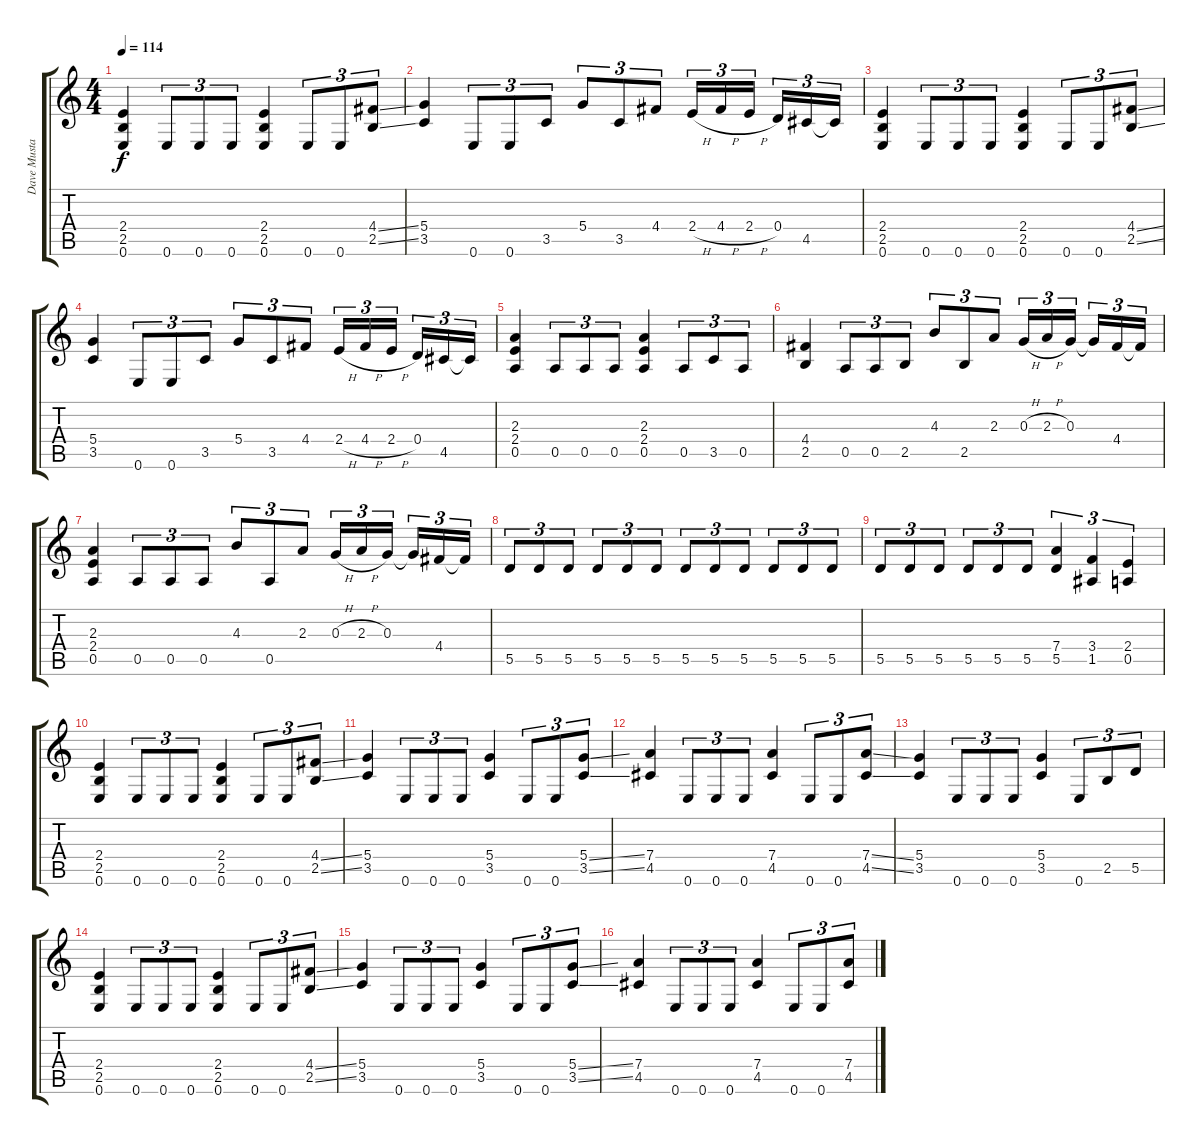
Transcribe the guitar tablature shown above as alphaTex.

\track ("Dave Mustaine" "Dave Musta") {instrument distortionguitar}
\staff {score tabs}
\tuning (E4 B3 G3 D3 A2 E2) {hide}
\ts (4 4)
\tempo 114
\clef g2
\ks c
(2.4 2.5 0.6).4{dy f} 0.6.8{tu (3 2)} 0.6.8{tu (3 2)} 0.6.8{tu (3 2)} (2.4 2.5 0.6).4 0.6.8{tu (3 2)} 0.6.8{tu (3 2)} (4.4{ss} 2.5{ss}).8{tu (3 2)} |
(5.4 3.5).4 0.6.8{tu (3 2)} 0.6.8{tu (3 2)} 3.5.8{tu (3 2)} 5.4.8{tu (3 2)} 3.5.8{tu (3 2)} 4.4.8{tu (3 2)} 2.4{h}.16{tu (3 2)} 4.4{h}.16{tu (3 2)} 2.4{h}.16{tu (3 2) beam splitsecondary} 0.4.16{tu (3 2)} 4.5.16{tu (3 2)} 4.5{t}.16{tu (3 2)} |
(2.4 2.5 0.6).4 0.6.8{tu (3 2)} 0.6.8{tu (3 2)} 0.6.8{tu (3 2)} (2.4 2.5 0.6).4 0.6.8{tu (3 2)} 0.6.8{tu (3 2)} (4.4{ss} 2.5{ss}).8{tu (3 2)} |
(5.4 3.5).4 0.6.8{tu (3 2)} 0.6.8{tu (3 2)} 3.5.8{tu (3 2)} 5.4.8{tu (3 2)} 3.5.8{tu (3 2)} 4.4.8{tu (3 2)} 2.4{h}.16{tu (3 2)} 4.4{h}.16{tu (3 2)} 2.4{h}.16{tu (3 2) beam splitsecondary} 0.4.16{tu (3 2)} 4.5.16{tu (3 2)} 4.5{t}.16{tu (3 2)} |
(2.3 2.4 0.5).4 0.5.8{tu (3 2)} 0.5.8{tu (3 2)} 0.5.8{tu (3 2)} (2.3 2.4 0.5).4 0.5.8{tu (3 2)} 3.5.8{tu (3 2)} 0.5.8{tu (3 2)} |
(4.4 2.5).4 0.5.8{tu (3 2)} 0.5.8{tu (3 2)} 2.5.8{tu (3 2)} 4.3.8{tu (3 2)} 2.5.8{tu (3 2)} 2.3.8{tu (3 2)} 0.3{h}.16{tu (3 2)} 2.3{h}.16{tu (3 2)} 0.3.16{tu (3 2) beam splitsecondary} 0.3{t}.16{tu (3 2)} 4.4.16{tu (3 2)} 4.4{t}.16{tu (3 2)} |
(2.3 2.4 0.5).4 0.5.8{tu (3 2)} 0.5.8{tu (3 2)} 0.5.8{tu (3 2)} 4.3.8{tu (3 2)} 0.5.8{tu (3 2)} 2.3.8{tu (3 2)} 0.3{h}.16{tu (3 2)} 2.3{h}.16{tu (3 2)} 0.3.16{tu (3 2) beam splitsecondary} 0.3{t}.16{tu (3 2)} 4.4.16{tu (3 2)} 4.4{t}.16{tu (3 2)} |
5.5.8{tu (3 2)} 5.5.8{tu (3 2)} 5.5.8{tu (3 2)} 5.5.8{tu (3 2)} 5.5.8{tu (3 2)} 5.5.8{tu (3 2)} 5.5.8{tu (3 2)} 5.5.8{tu (3 2)} 5.5.8{tu (3 2)} 5.5.8{tu (3 2)} 5.5.8{tu (3 2)} 5.5.8{tu (3 2)} |
5.5.8{tu (3 2)} 5.5.8{tu (3 2)} 5.5.8{tu (3 2)} 5.5.8{tu (3 2)} 5.5.8{tu (3 2)} 5.5.8{tu (3 2)} (7.4 5.5).4{tu (3 2)} (3.4 1.5).4{tu (3 2)} (2.4 0.5).4{tu (3 2)} |
(2.4 2.5 0.6).4 0.6.8{tu (3 2)} 0.6.8{tu (3 2)} 0.6.8{tu (3 2)} (2.4 2.5 0.6).4 0.6.8{tu (3 2)} 0.6.8{tu (3 2)} (4.4{ss} 2.5{ss}).8{tu (3 2)} |
(5.4 3.5).4 0.6.8{tu (3 2)} 0.6.8{tu (3 2)} 0.6.8{tu (3 2)} (5.4 3.5).4 0.6.8{tu (3 2)} 0.6.8{tu (3 2)} (5.4{ss} 3.5{ss}).8{tu (3 2)} |
(7.4 4.5).4 0.6.8{tu (3 2)} 0.6.8{tu (3 2)} 0.6.8{tu (3 2)} (7.4 4.5).4 0.6.8{tu (3 2)} 0.6.8{tu (3 2)} (7.4{ss} 4.5{ss}).8{tu (3 2)} |
(5.4 3.5).4 0.6.8{tu (3 2)} 0.6.8{tu (3 2)} 0.6.8{tu (3 2)} (5.4 3.5).4 0.6.8{tu (3 2)} 2.5.8{tu (3 2)} 5.5.8{tu (3 2)} |
(2.4 2.5 0.6).4 0.6.8{tu (3 2)} 0.6.8{tu (3 2)} 0.6.8{tu (3 2)} (2.4 2.5 0.6).4 0.6.8{tu (3 2)} 0.6.8{tu (3 2)} (4.4{ss} 2.5{ss}).8{tu (3 2)} |
(5.4 3.5).4 0.6.8{tu (3 2)} 0.6.8{tu (3 2)} 0.6.8{tu (3 2)} (5.4 3.5).4 0.6.8{tu (3 2)} 0.6.8{tu (3 2)} (5.4{ss} 3.5{ss}).8{tu (3 2)} |
(7.4 4.5).4 0.6.8{tu (3 2)} 0.6.8{tu (3 2)} 0.6.8{tu (3 2)} (7.4 4.5).4 0.6.8{tu (3 2)} 0.6.8{tu (3 2)} (7.4{ss} 4.5{ss}).8{tu (3 2)}
